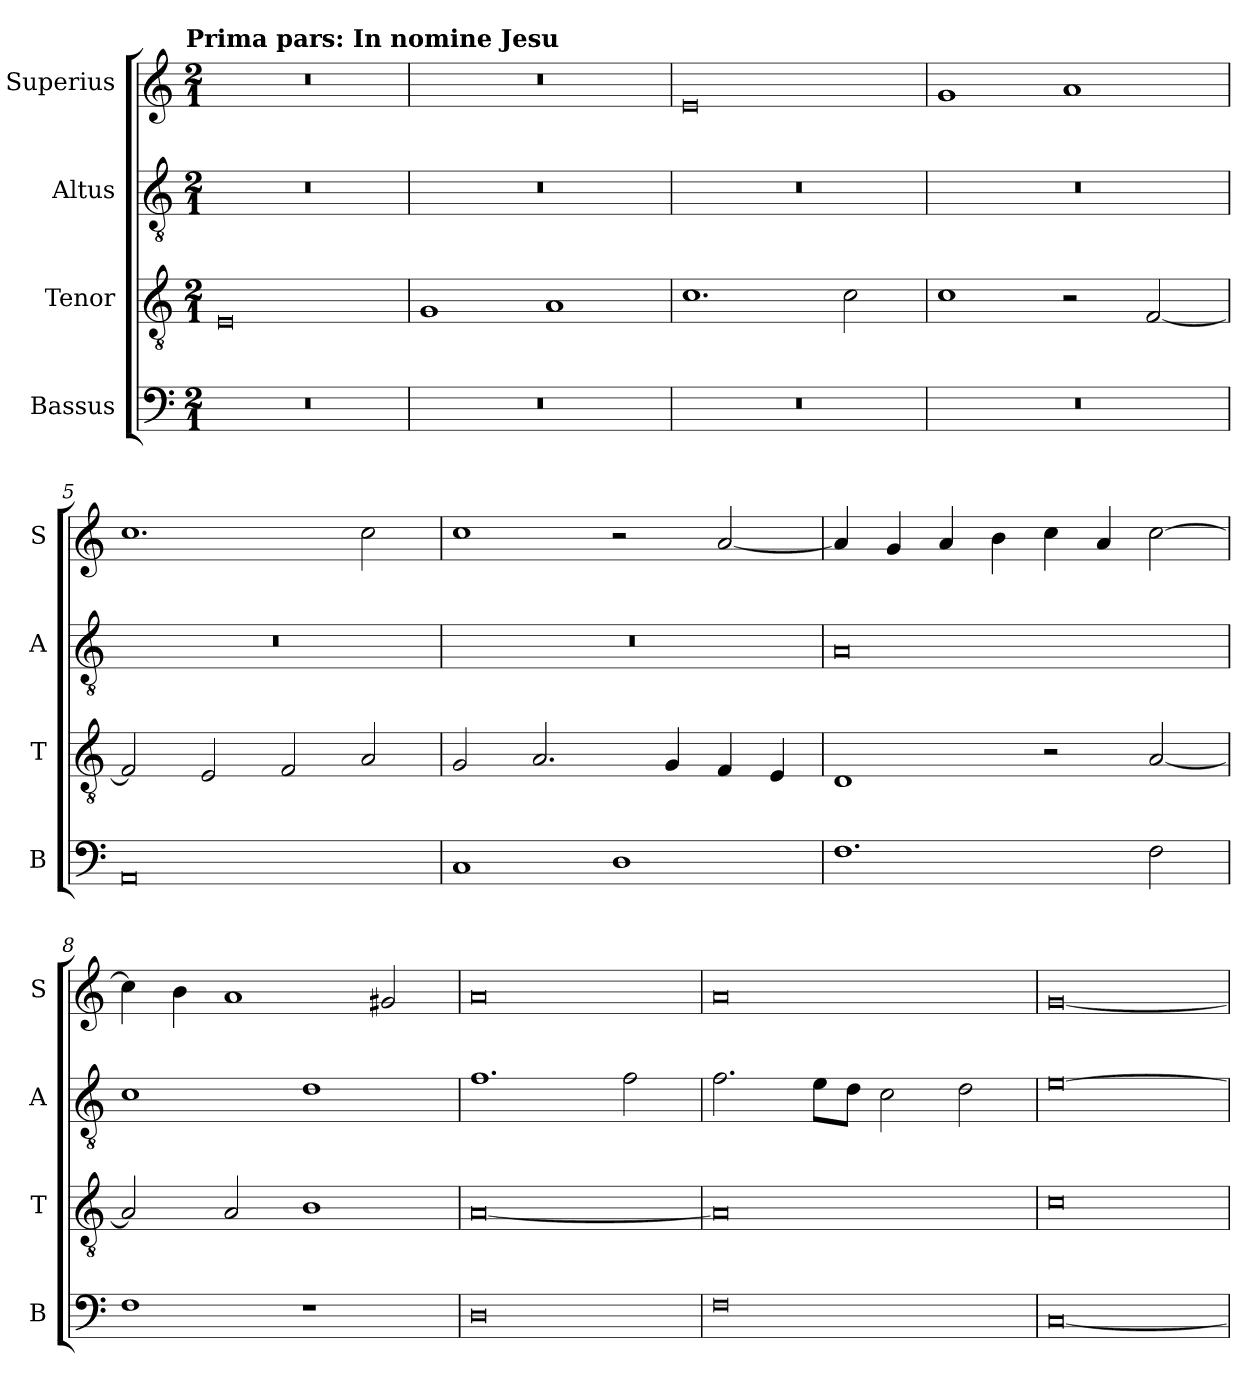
**kern	**kern	**kern	**kern
*part4	*part3	*part2	*part1
*staff4	*staff3	*staff2	*staff1
*I"Bassus	*I"Tenor	*I"Altus	*I"Superius
*I'B	*I'T	*I'A	*I'S
*clefF4	*clefGv2	*clefGv2	*clefG2
*k[]	*k[]	*k[]	*k[]
*C:	*C:	*C:	*C:
!!LO:TX:omd:t=Prima pars&colon; In nomine Jesu
*M2/1	*M2/1	*M2/1	*M2/1
=1	=1	=1	=1
0r	0E	0r	0r
=2	=2	=2	=2
0r	1G	0r	0r
.	1A	.	.
=3	=3	=3	=3
0r	1.c	0r	0e
.	2c	.	.
=4	=4	=4	=4
0r	1c	0r	1g
.	2r	.	1a
.	[2F	.	.
=5	=5	=5	=5
0AA	2F]	0r	1.cc
.	2E	.	.
.	2F	.	.
.	2A	.	2cc
=6	=6	=6	=6
1C	2G	0r	1cc
.	2.A	.	.
1D	.	.	2r
.	4G	.	.
.	4F	.	[2a
.	4E	.	.
=7	=7	=7	=7
1.F	1D	0A	4a]
.	.	.	4g
.	.	.	4a
.	.	.	4b
.	2r	.	4cc
.	.	.	4a
2F	[2A	.	[2cc
=8	=8	=8	=8
1F	2A]	1c	4cc]
.	.	.	4b
.	2A	.	1a
1r	1B	1d	.
.	.	.	2g#X
=9	=9	=9	=9
0D	[0A	1.f	0a
.	.	2f	.
=10	=10	=10	=10
0F	0A]	2.f	0a
.	.	8eL	.
.	.	8dJ	.
.	.	2c	.
.	.	2d	.
=11	=11	=11	=11
[0C	0c	[0e	[0g
=	=	=	=
*-	*-	*-	*-
